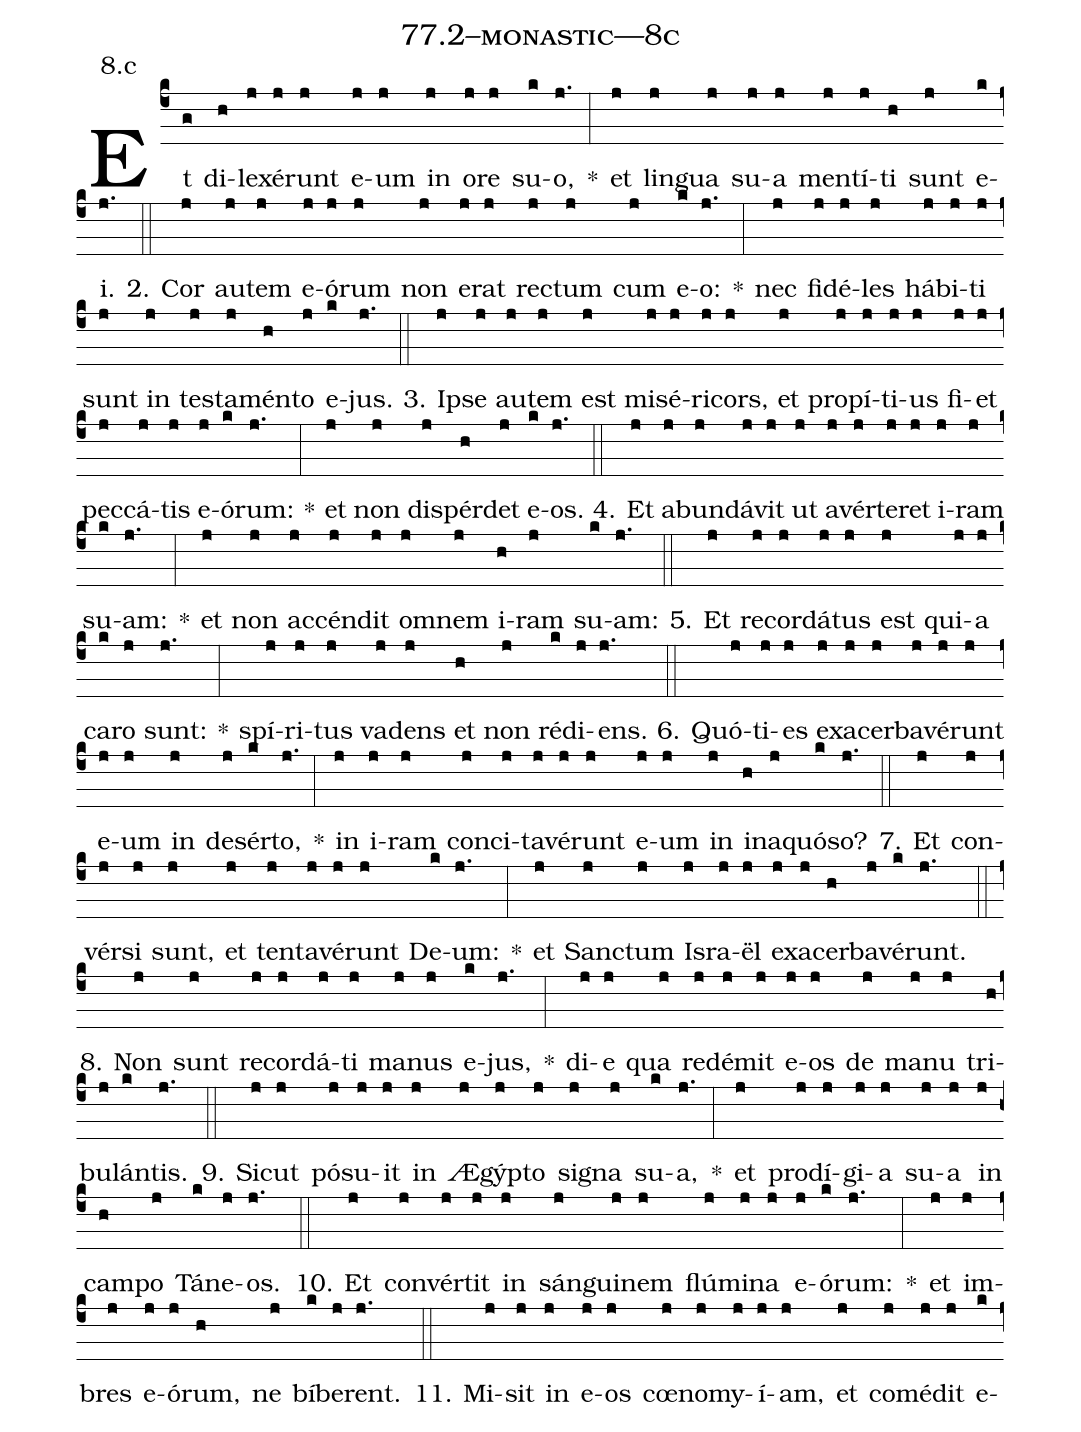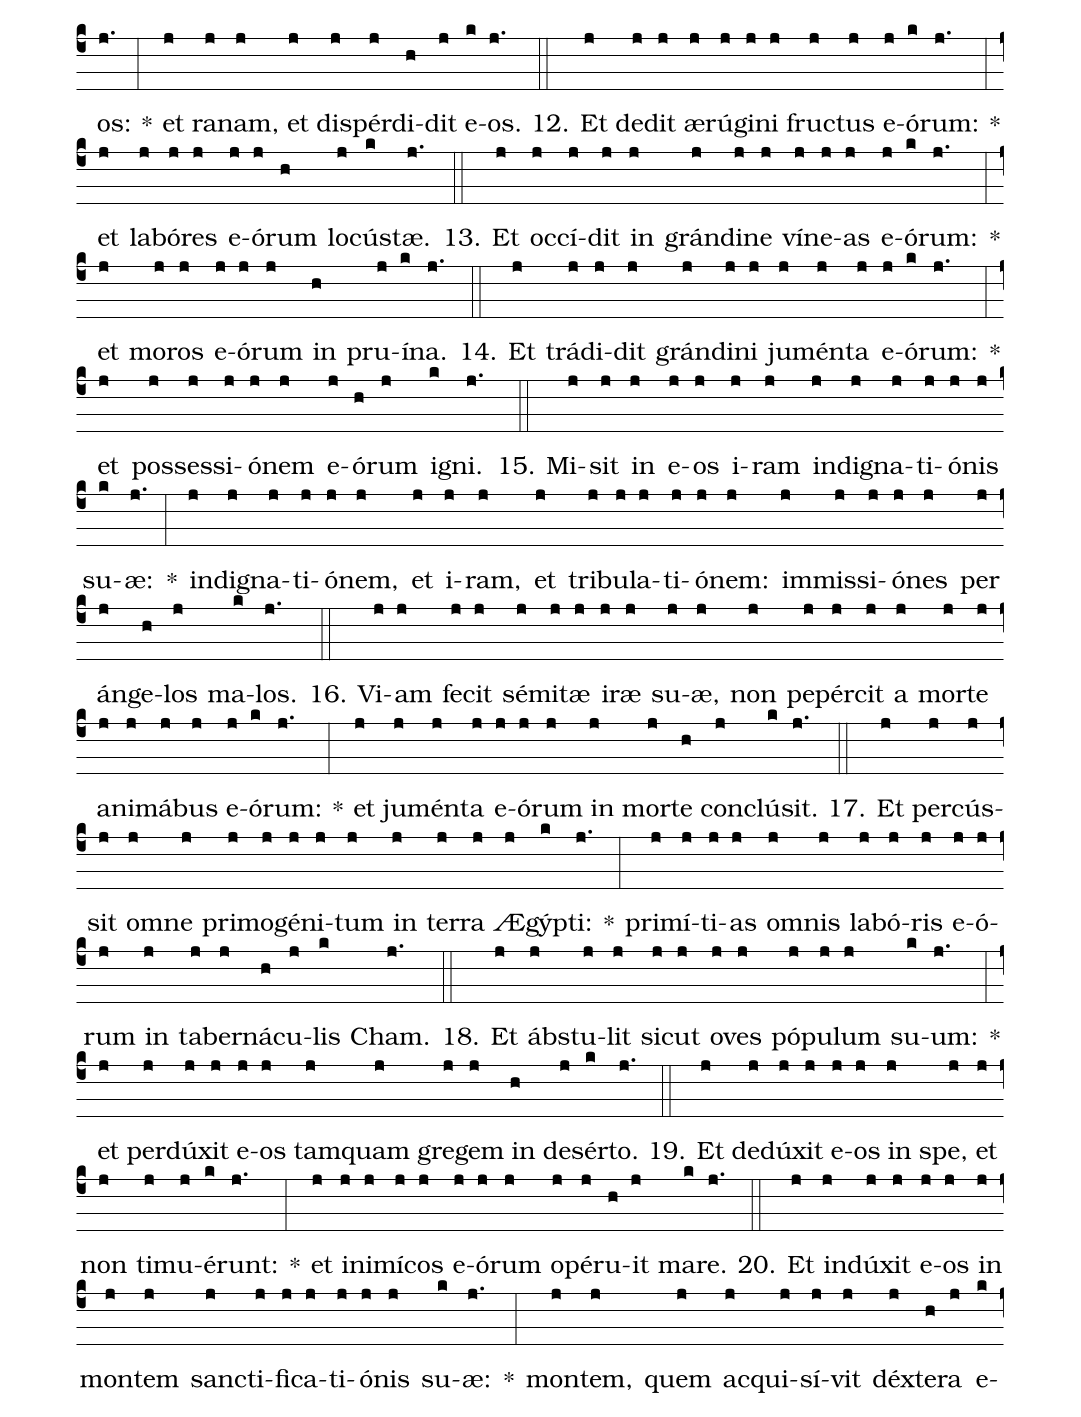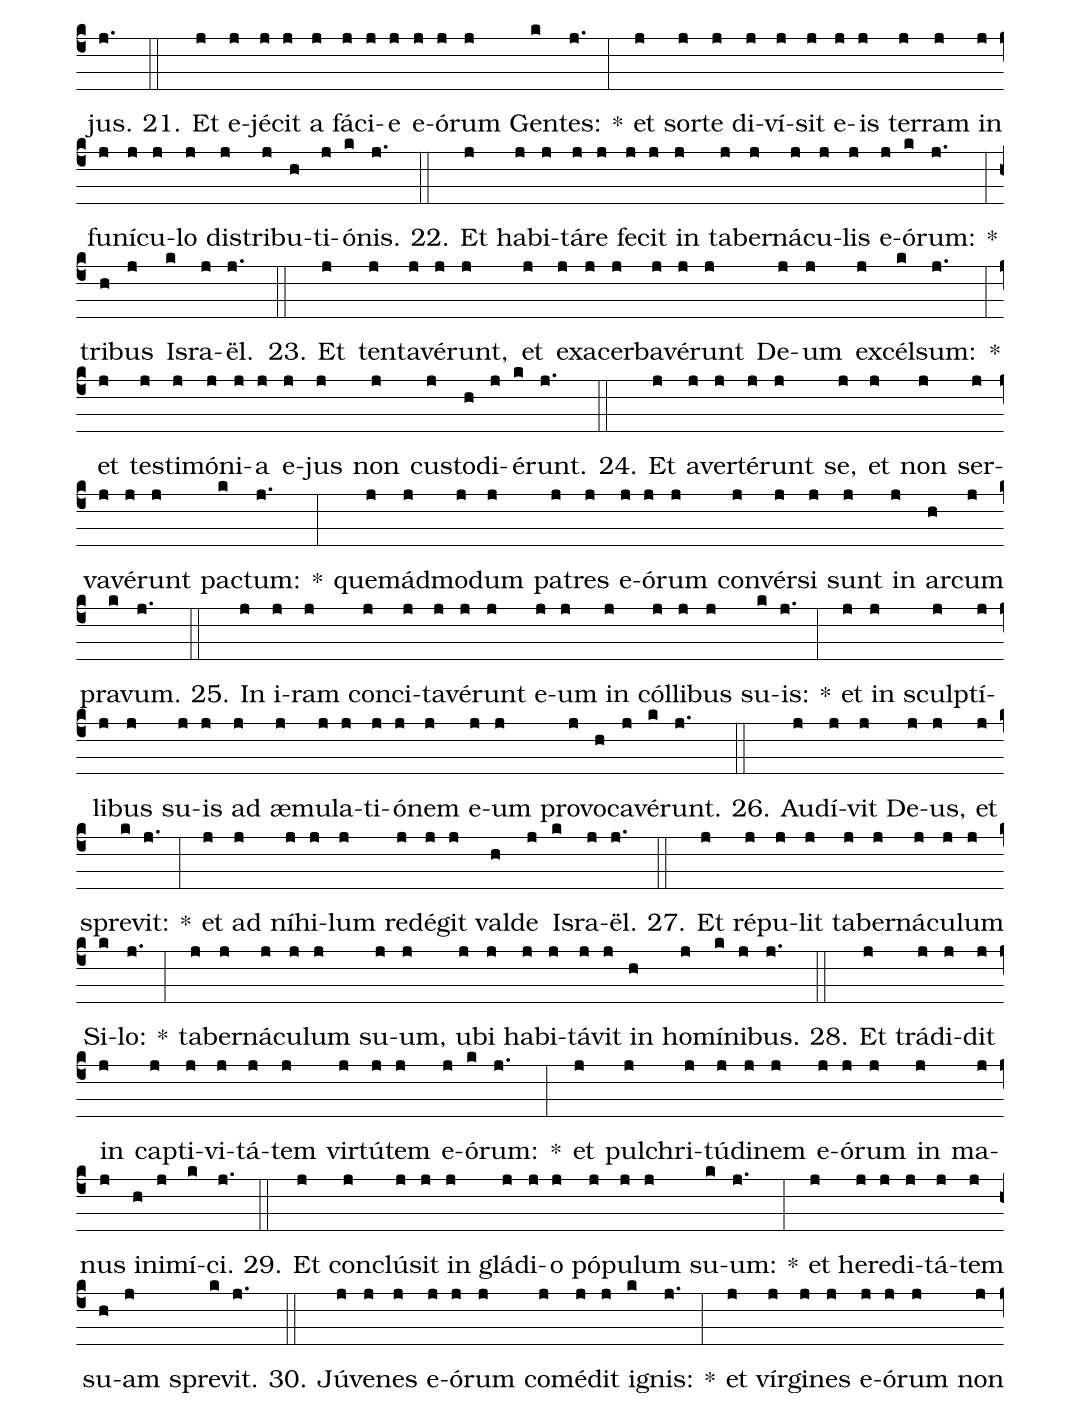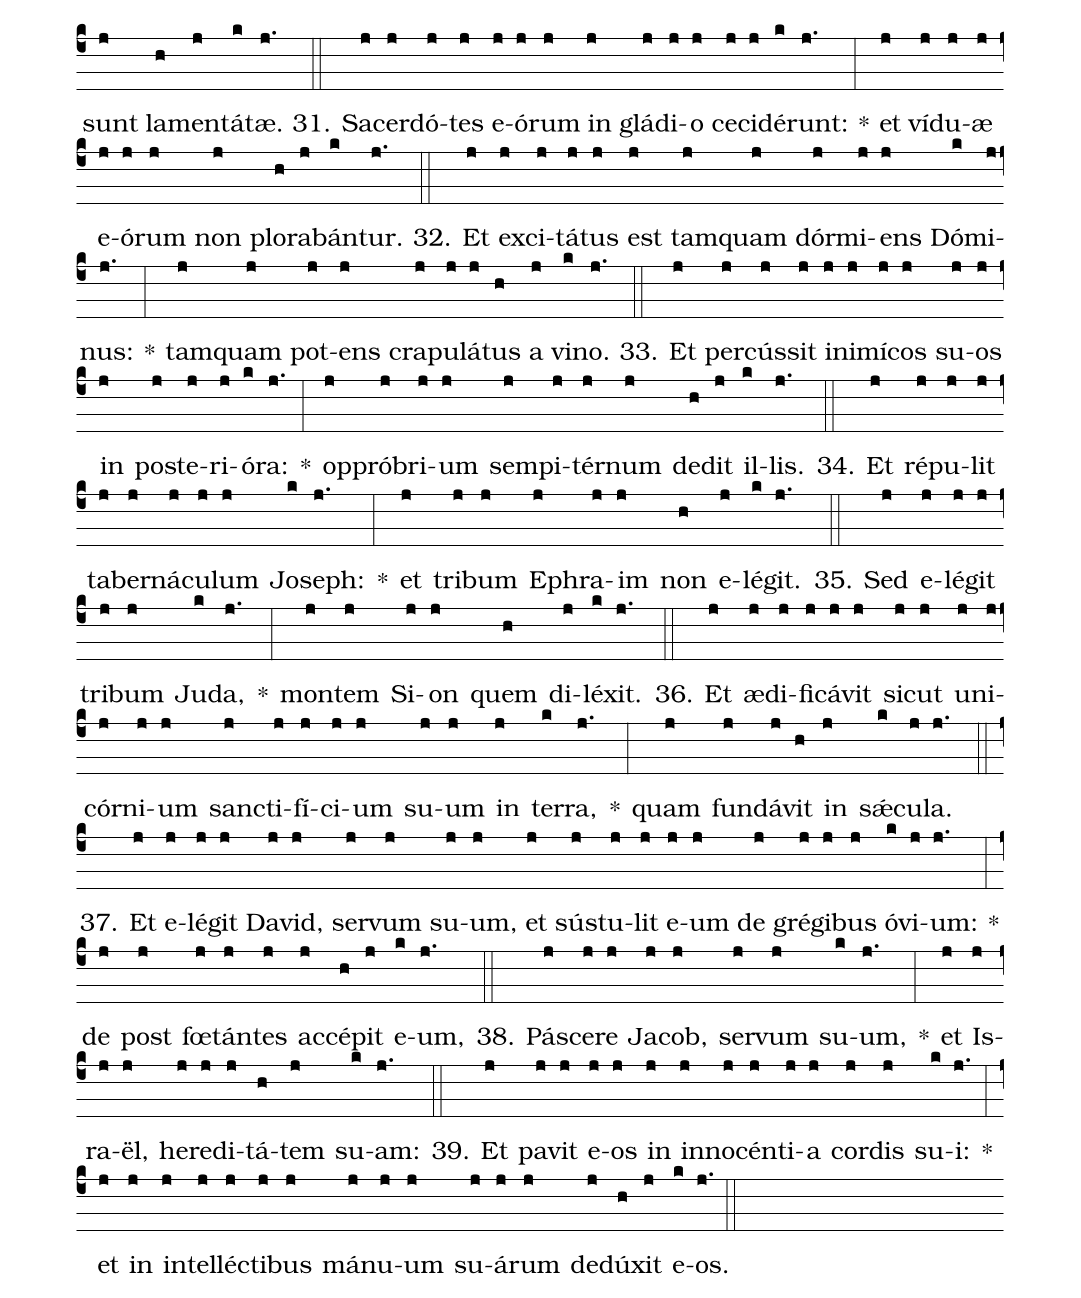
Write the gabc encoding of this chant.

name: 77.2--monastic---8c;
annotation: 8.c;
%%
(c4)Et(g) di(h)le(j)xé(j)runt(j) e(j)um(j) in(j) o(j)re(j) su(k)o,(j.) *(:) et(j) lin(j)gua(j) su(j)a(j) men(j)tí(j)ti(h) sunt(j) e(k)i.(j.) (::)
2. Cor(j) au(j)tem(j) e(j)ó(j)rum(j) non(j) e(j)rat(j) rec(j)tum(j) cum(j) e(k)o:(j.) *(:) nec(j) fi(j)dé(j)les(j) há(j)bi(j)ti(j) sunt(j) in(j) tes(j)ta(j)mén(h)to(j) e(k)jus.(j.) (::)
3. Ip(j)se(j) au(j)tem(j) est(j) mi(j)sé(j)ri(j)cors,(j) et(j) pro(j)pí(j)ti(j)us(j) fi(j)et(j) pec(j)cá(j)tis(j) e(j)ó(k)rum:(j.) *(:) et(j) non(j) dis(j)pér(h)det(j) e(k)os.(j.) (::)
4. Et(j) ab(j)un(j)dá(j)vit(j) ut(j) a(j)vér(j)te(j)ret(j) i(j)ram(j) su(k)am:(j.) *(:) et(j) non(j) ac(j)cén(j)dit(j) om(j)nem(j) i(h)ram(j) su(k)am:(j.) (::)
5. Et(j) re(j)cor(j)dá(j)tus(j) est(j) qui(j)a(j) ca(k)ro(j) sunt:(j.) *(:) spí(j)ri(j)tus(j) va(j)dens(j) et(h) non(j) réd(k)i(j)ens.(j.) (::)
6. Quó(j)ti(j)es(j) ex(j)a(j)cer(j)ba(j)vé(j)runt(j) e(j)um(j) in(j) de(j)sér(k)to,(j.) *(:) in(j) i(j)ram(j) con(j)ci(j)ta(j)vé(j)runt(j) e(j)um(j) in(j) in(h)a(j)quó(k)so?(j.) (::)
7. Et(j) con(j)vér(j)si(j) sunt,(j) et(j) ten(j)ta(j)vé(j)runt(j) De(k)um:(j.) *(:) et(j) Sanc(j)tum(j) Is(j)ra(j)ël(j) ex(j)a(j)cer(h)ba(j)vé(k)runt.(j.) (::)
8. Non(j) sunt(j) re(j)cor(j)dá(j)ti(j) ma(j)nus(j) e(k)jus,(j.) *(:) di(j)e(j) qua(j) red(j)é(j)mit(j) e(j)os(j) de(j) ma(j)nu(j) tri(h)bu(j)lán(k)tis.(j.) (::)
9. Sic(j)ut(j) pó(j)su(j)it(j) in(j) Æ(j)gýp(j)to(j) si(j)gna(j) su(k)a,(j.) *(:) et(j) prod(j)í(j)gi(j)a(j) su(j)a(j) in(j) cam(h)po(j) Tá(k)ne(j)os.(j.) (::)
10. Et(j) con(j)vér(j)tit(j) in(j) sán(j)gui(j)nem(j) flú(j)mi(j)na(j) e(j)ó(k)rum:(j.) *(:) et(j) im(j)bres(j) e(j)ó(j)rum,(h) ne(j) bí(k)be(j)rent.(j.) (::)
11. Mi(j)sit(j) in(j) e(j)os(j) cœ(j)no(j)my(j)í(j)am,(j) et(j) com(j)é(j)dit(j) e(k)os:(j.) *(:) et(j) ra(j)nam,(j) et(j) dis(j)pér(j)di(h)dit(j) e(k)os.(j.) (::)
12. Et(j) de(j)dit(j) æ(j)rú(j)gi(j)ni(j) fruc(j)tus(j) e(j)ó(k)rum:(j.) *(:) et(j) la(j)bó(j)res(j) e(j)ó(j)rum(h) lo(j)cús(k)tæ.(j.) (::)
13. Et(j) oc(j)cí(j)dit(j) in(j) grán(j)di(j)ne(j) ví(j)ne(j)as(j) e(j)ó(k)rum:(j.) *(:) et(j) mo(j)ros(j) e(j)ó(j)rum(j) in(h) pru(j)í(k)na.(j.) (::)
14. Et(j) trá(j)di(j)dit(j) grán(j)di(j)ni(j) ju(j)mén(j)ta(j) e(j)ó(k)rum:(j.) *(:) et(j) pos(j)ses(j)si(j)ó(j)nem(j) e(j)ó(h)rum(j) i(k)gni.(j.) (::)
15. Mi(j)sit(j) in(j) e(j)os(j) i(j)ram(j) in(j)di(j)gna(j)ti(j)ó(j)nis(j) su(k)æ:(j.) *(:) in(j)di(j)gna(j)ti(j)ó(j)nem,(j) et(j) i(j)ram,(j) et(j) tri(j)bu(j)la(j)ti(j)ó(j)nem:(j) im(j)mis(j)si(j)ó(j)nes(j) per(j) án(j)ge(h)los(j) ma(k)los.(j.) (::)
16. Vi(j)am(j) fe(j)cit(j) sé(j)mi(j)tæ(j) i(j)ræ(j) su(j)æ,(j) non(j) pe(j)pér(j)cit(j) a(j) mor(j)te(j) a(j)ni(j)má(j)bus(j) e(j)ó(k)rum:(j.) *(:) et(j) ju(j)mén(j)ta(j) e(j)ó(j)rum(j) in(j) mor(j)te(h) con(j)clú(k)sit.(j.) (::)
17. Et(j) per(j)cús(j)sit(j) om(j)ne(j) pri(j)mo(j)gé(j)ni(j)tum(j) in(j) ter(j)ra(j) Æ(j)gýp(k)ti:(j.) *(:) pri(j)mí(j)ti(j)as(j) om(j)nis(j) la(j)bó(j)ris(j) e(j)ó(j)rum(j) in(j) ta(j)ber(j)ná(h)cu(j)lis(k) Cham.(j.) (::)
18. Et(j) ábs(j)tu(j)lit(j) sic(j)ut(j) o(j)ves(j) pó(j)pu(j)lum(j) su(k)um:(j.) *(:) et(j) per(j)dú(j)xit(j) e(j)os(j) tam(j)quam(j) gre(j)gem(j) in(h) de(j)sér(k)to.(j.) (::)
19. Et(j) de(j)dú(j)xit(j) e(j)os(j) in(j) spe,(j) et(j) non(j) ti(j)mu(j)é(k)runt:(j.) *(:) et(j) in(j)i(j)mí(j)cos(j) e(j)ó(j)rum(j) o(j)pé(j)ru(h)it(j) ma(k)re.(j.) (::)
20. Et(j) in(j)dú(j)xit(j) e(j)os(j) in(j) mon(j)tem(j) sanc(j)ti(j)fi(j)ca(j)ti(j)ó(j)nis(j) su(k)æ:(j.) *(:) mon(j)tem,(j) quem(j) ac(j)qui(j)sí(j)vit(j) déx(j)te(h)ra(j) e(k)jus.(j.) (::)
21. Et(j) e(j)jé(j)cit(j) a(j) fá(j)ci(j)e(j) e(j)ó(j)rum(j) Gen(k)tes:(j.) *(:) et(j) sor(j)te(j) di(j)ví(j)sit(j) e(j)is(j) ter(j)ram(j) in(j) fu(j)ní(j)cu(j)lo(j) dis(j)tri(j)bu(h)ti(j)ó(k)nis.(j.) (::)
22. Et(j) ha(j)bi(j)tá(j)re(j) fe(j)cit(j) in(j) ta(j)ber(j)ná(j)cu(j)lis(j) e(j)ó(k)rum:(j.) *(:) tri(h)bus(j) Is(k)ra(j)ël.(j.) (::)
23. Et(j) ten(j)ta(j)vé(j)runt,(j) et(j) ex(j)a(j)cer(j)ba(j)vé(j)runt(j) De(j)um(j) ex(j)cél(k)sum:(j.) *(:) et(j) tes(j)ti(j)mó(j)ni(j)a(j) e(j)jus(j) non(j) cus(j)to(h)di(j)é(k)runt.(j.) (::)
24. Et(j) a(j)ver(j)té(j)runt(j) se,(j) et(j) non(j) ser(j)va(j)vé(j)runt(j) pac(k)tum:(j.) *(:) quem(j)ád(j)mo(j)dum(j) pa(j)tres(j) e(j)ó(j)rum(j) con(j)vér(j)si(j) sunt(j) in(j) ar(h)cum(j) pra(k)vum.(j.) (::)
25. In(j) i(j)ram(j) con(j)ci(j)ta(j)vé(j)runt(j) e(j)um(j) in(j) cól(j)li(j)bus(j) su(k)is:(j.) *(:) et(j) in(j) sculp(j)tí(j)li(j)bus(j) su(j)is(j) ad(j) æ(j)mu(j)la(j)ti(j)ó(j)nem(j) e(j)um(j) pro(j)vo(h)ca(j)vé(k)runt.(j.) (::)
26. Au(j)dí(j)vit(j) De(j)us,(j) et(j) spre(k)vit:(j.) *(:) et(j) ad(j) ní(j)hi(j)lum(j) red(j)é(j)git(j) val(h)de(j) Is(k)ra(j)ël.(j.) (::)
27. Et(j) ré(j)pu(j)lit(j) ta(j)ber(j)ná(j)cu(j)lum(j) Si(k)lo:(j.) *(:) ta(j)ber(j)ná(j)cu(j)lum(j) su(j)um,(j) u(j)bi(j) ha(j)bi(j)tá(j)vit(j) in(h) ho(j)mí(k)ni(j)bus.(j.) (::)
28. Et(j) trá(j)di(j)dit(j) in(j) cap(j)ti(j)vi(j)tá(j)tem(j) vir(j)tú(j)tem(j) e(j)ó(k)rum:(j.) *(:) et(j) pul(j)chri(j)tú(j)di(j)nem(j) e(j)ó(j)rum(j) in(j) ma(j)nus(j) in(h)i(j)mí(k)ci.(j.) (::)
29. Et(j) con(j)clú(j)sit(j) in(j) glá(j)di(j)o(j) pó(j)pu(j)lum(j) su(k)um:(j.) *(:) et(j) he(j)re(j)di(j)tá(j)tem(j) su(h)am(j) spre(k)vit.(j.) (::)
30. Jú(j)ve(j)nes(j) e(j)ó(j)rum(j) com(j)é(j)dit(j) i(k)gnis:(j.) *(:) et(j) vír(j)gi(j)nes(j) e(j)ó(j)rum(j) non(j) sunt(j) la(h)men(j)tá(k)tæ.(j.) (::)
31. Sa(j)cer(j)dó(j)tes(j) e(j)ó(j)rum(j) in(j) glá(j)di(j)o(j) ce(j)ci(j)dé(k)runt:(j.) *(:) et(j) ví(j)du(j)æ(j) e(j)ó(j)rum(j) non(j) plo(h)ra(j)bán(k)tur.(j.) (::)
32. Et(j) ex(j)ci(j)tá(j)tus(j) est(j) tam(j)quam(j) dór(j)mi(j)ens(j) Dó(k)mi(j)nus:(j.) *(:) tam(j)quam(j) pot(j)ens(j) cra(j)pu(j)lá(j)tus(h) a(j) vi(k)no.(j.) (::)
33. Et(j) per(j)cús(j)sit(j) in(j)i(j)mí(j)cos(j) su(j)os(j) in(j) post(j)e(j)ri(j)ó(k)ra:(j.) *(:) op(j)pró(j)bri(j)um(j) sem(j)pi(j)tér(j)num(j) de(h)dit(j) il(k)lis.(j.) (::)
34. Et(j) ré(j)pu(j)lit(j) ta(j)ber(j)ná(j)cu(j)lum(j) Jo(k)seph:(j.) *(:) et(j) tri(j)bum(j) E(j)phra(j)im(j) non(h) e(j)lé(k)git.(j.) (::)
35. Sed(j) e(j)lé(j)git(j) tri(j)bum(j) Ju(k)da,(j.) *(:) mon(j)tem(j) Si(j)on(j) quem(h) di(j)lé(k)xit.(j.) (::)
36. Et(j) æ(j)di(j)fi(j)cá(j)vit(j) sic(j)ut(j) u(j)ni(j)cór(j)ni(j)um(j) sanc(j)ti(j)fí(j)ci(j)um(j) su(j)um(j) in(j) ter(k)ra,(j.) *(:) quam(j) fun(j)dá(j)vit(h) in(j) sǽ(k)cu(j)la.(j.) (::)
37. Et(j) e(j)lé(j)git(j) Da(j)vid,(j) ser(j)vum(j) su(j)um,(j) et(j) sús(j)tu(j)lit(j) e(j)um(j) de(j) gré(j)gi(j)bus(j) ó(k)vi(j)um:(j.) *(:) de(j) post(j) fœ(j)tán(j)tes(j) ac(j)cé(h)pit(j) e(k)um,(j.) (::)
38. Pá(j)sce(j)re(j) Ja(j)cob,(j) ser(j)vum(j) su(k)um,(j.) *(:) et(j) Is(j)ra(j)ël,(j) he(j)re(j)di(j)tá(h)tem(j) su(k)am:(j.) (::)
39. Et(j) pa(j)vit(j) e(j)os(j) in(j) in(j)no(j)cén(j)ti(j)a(j) cor(j)dis(j) su(k)i:(j.) *(:) et(j) in(j) in(j)tel(j)léc(j)ti(j)bus(j) má(j)nu(j)um(j) su(j)á(j)rum(j) de(j)dú(h)xit(j) e(k)os.(j.) (::)
